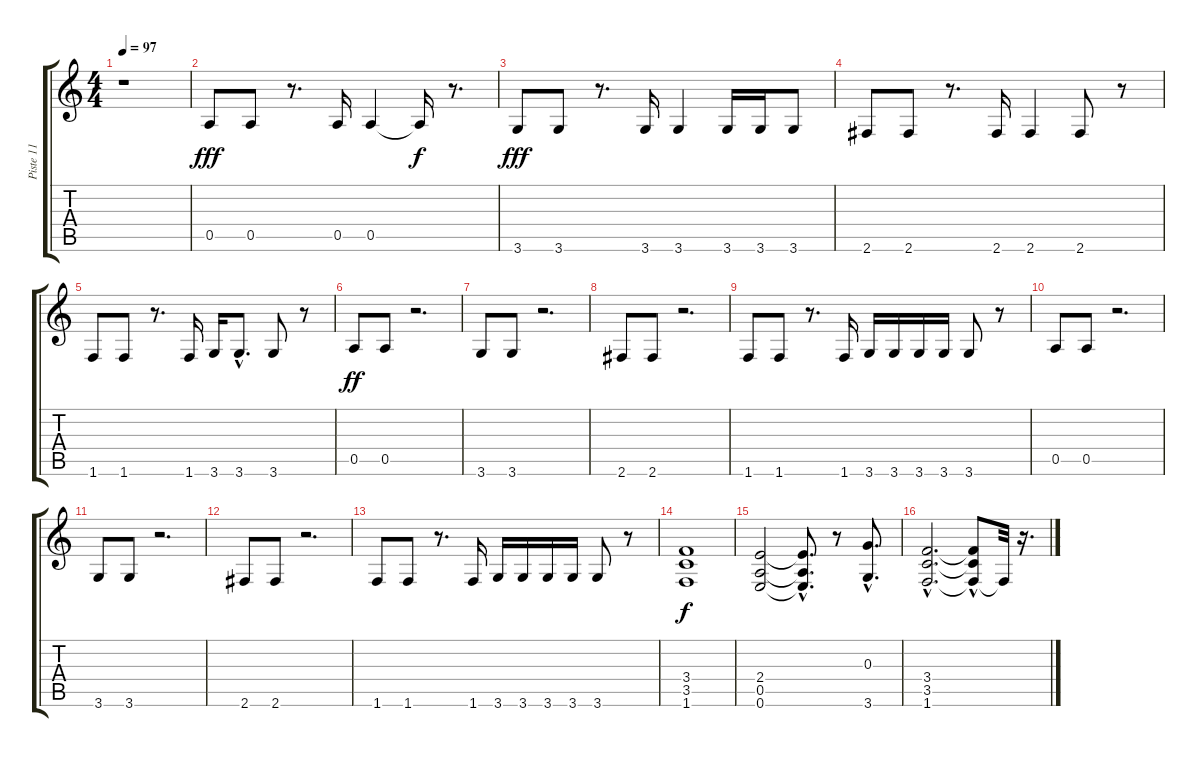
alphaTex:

\track ("Piste 11" "Piste 11") {instrument distortionguitar}
\staff {score tabs}
\tuning (E4 B3 G3 D3 A2 E2) {hide}
\ts (4 4)
\tempo 97
\clef g2
\ks c
r.1{dy fff instrument distortionguitar} |
0.5.8 0.5.8 r.8{d} 0.5.16 0.5.4 0.5{t}.16{dy f} r.8{d} |
3.6.8{dy fff} 3.6.8 r.8{d} 3.6.16 3.6.4 3.6.16 3.6.16 3.6.8 |
2.6.8 2.6.8 r.8{d} 2.6.16 2.6.4 2.6.8 r.8 |
1.6.8 1.6.8 r.8{d} 1.6.16 3.6.16 3.6{hac}.8{d} 3.6.8 r.8 |
0.5.8{dy ff} 0.5.8 r.2{d} |
3.6.8 3.6.8 r.2{d} |
2.6.8 2.6.8 r.2{d} |
1.6.8 1.6.8 r.8{d} 1.6.16 3.6.16 3.6.16 3.6.16 3.6.16 3.6.8 r.8 |
0.5.8 0.5.8 r.2{d} |
3.6.8 3.6.8 r.2{d} |
2.6.8 2.6.8 r.2{d} |
1.6.8 1.6.8 r.8{d} 1.6.16 3.6.16 3.6.16 3.6.16 3.6.16 3.6.8 r.8 |
(3.4 3.5 1.6).1{dy f} |
(2.4 0.5 0.6).2 (2.4{hac t} 0.5{hac t} 0.6{hac t}).8{d} r.8 (0.3{hac} 3.6{hac}).8{d} |
(3.4{hac} 3.5{hac} 1.6{hac}).2{d} (3.4{hac t} 3.5{t} 1.6{t}).8 1.6{t}.32 r.16{d}
